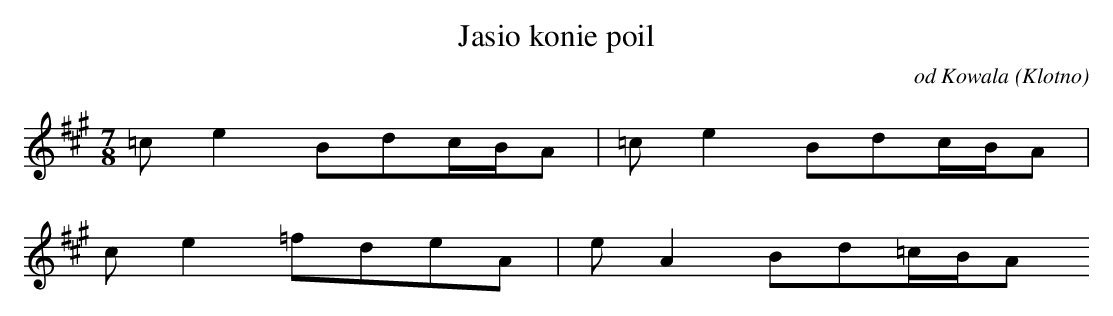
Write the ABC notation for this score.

X:1
T: Jasio konie poil
O: od Kowala (Klotno)
M: 7/8
L: 1/16
K: A
=c2e4B2d2cBA2 | =c2e4B2d2cBA2 |
c2e4=f2d2e2A2 | e2A4B2d2=cBA2
